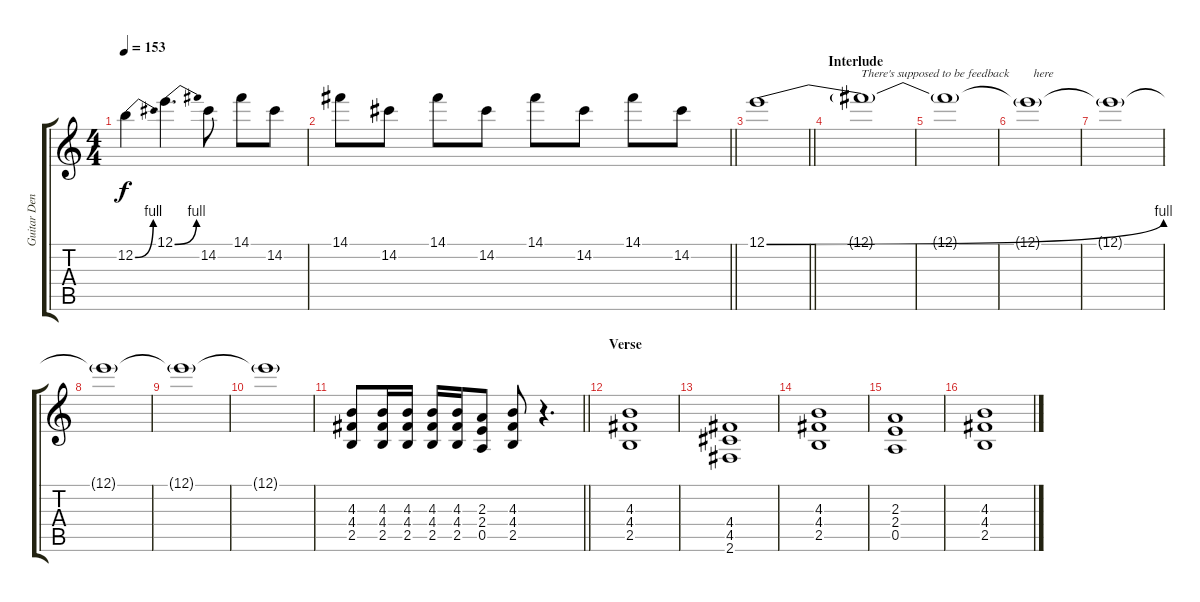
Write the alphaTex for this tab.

\track ("Guitar Dennis Casey" "Guitar Den") {instrument distortionguitar}
\staff {score tabs}
\tuning (E4 B3 G3 D3 A2 E2) {hide}
\ts (4 4)
\tempo 153
\clef g2
\ks c
12.2{be (bend 0 0 60 4)}.4{dy f} 12.1{be (bend 0 0 60 4)}.4{d} 14.2.8 14.1.8 14.2.8 |
\barLineRight lightlight
14.1.8 14.2.8 14.1.8 14.2.8 14.1.8 14.2.8 14.1.8 14.2.8 |
\barLineRight lightlight
12.1{be (bend 0 0 60 4)}.1 |
\section ("" "Interlude")
12.1{t}.1{txt "There's supposed to be feedback "} |
12.1{t}.1 |
12.1{t}.1{txt "  here"} |
12.1{t}.1 |
12.1{t}.1 |
12.1{t}.1 |
12.1{t}.1 |
\barLineRight lightlight
(4.3 4.4 2.5).8 (4.3 4.4 2.5).16 (4.3 4.4 2.5).16 (4.3 4.4 2.5).16 (4.3 4.4 2.5).16 (2.3 2.4 0.5).8 (4.3 4.4 2.5).8 r.4{d} |
\section ("" "Verse")
(4.3 4.4 2.5).1 |
(4.4 4.5 2.6).1 |
(4.3 4.4 2.5).1 |
(2.3 2.4 0.5).1 |
(4.3 4.4 2.5).1
